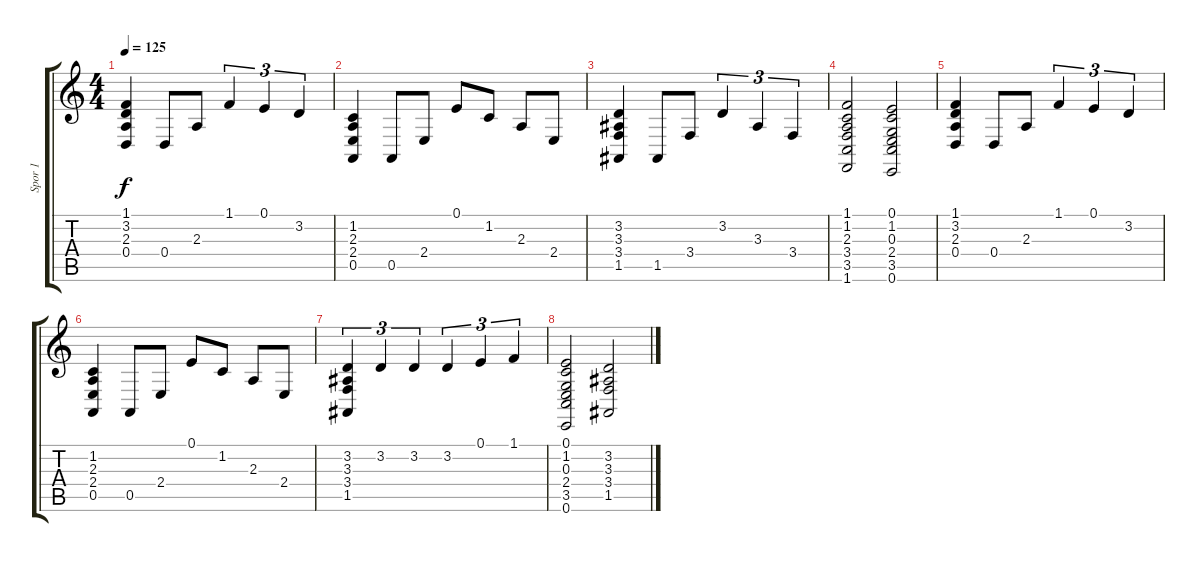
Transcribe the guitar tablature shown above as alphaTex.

\track ("Spor 1" "Spor 1") {instrument brightacousticpiano}
\staff {score tabs}
\tuning (E4 B3 G3 D3 A2 E2) {hide}
\ts (4 4)
\tempo 125
\clef g2
\ks c
(1.1 3.2 2.3 0.4).4{dy f instrument brightacousticpiano} 0.4.8 2.3.8 1.1.4{tu (3 2)} 0.1.4{tu (3 2)} 3.2.4{tu (3 2)} |
(1.2 2.3 2.4 0.5).4 0.5.8 2.4.8 0.1.8 1.2.8 2.3.8 2.4.8 |
(3.2 3.3 3.4 1.5).4 1.5.8 3.4.8 3.2.4{tu (3 2)} 3.3.4{tu (3 2)} 3.4.4{tu (3 2)} |
(1.1 1.2 2.3 3.4 3.5 1.6).2 (0.1 1.2 0.3 2.4 3.5 0.6).2 |
(1.1 3.2 2.3 0.4).4 0.4.8 2.3.8 1.1.4{tu (3 2)} 0.1.4{tu (3 2)} 3.2.4{tu (3 2)} |
(1.2 2.3 2.4 0.5).4 0.5.8 2.4.8 0.1.8 1.2.8 2.3.8 2.4.8 |
(3.2 3.3 3.4 1.5).4{tu (3 2)} 3.2.4{tu (3 2)} 3.2.4{tu (3 2)} 3.2.4{tu (3 2)} 0.1.4{tu (3 2)} 1.1.4{tu (3 2)} |
(0.1 1.2 0.3 2.4 3.5 0.6).2 (3.2 3.3 3.4 1.5).2
